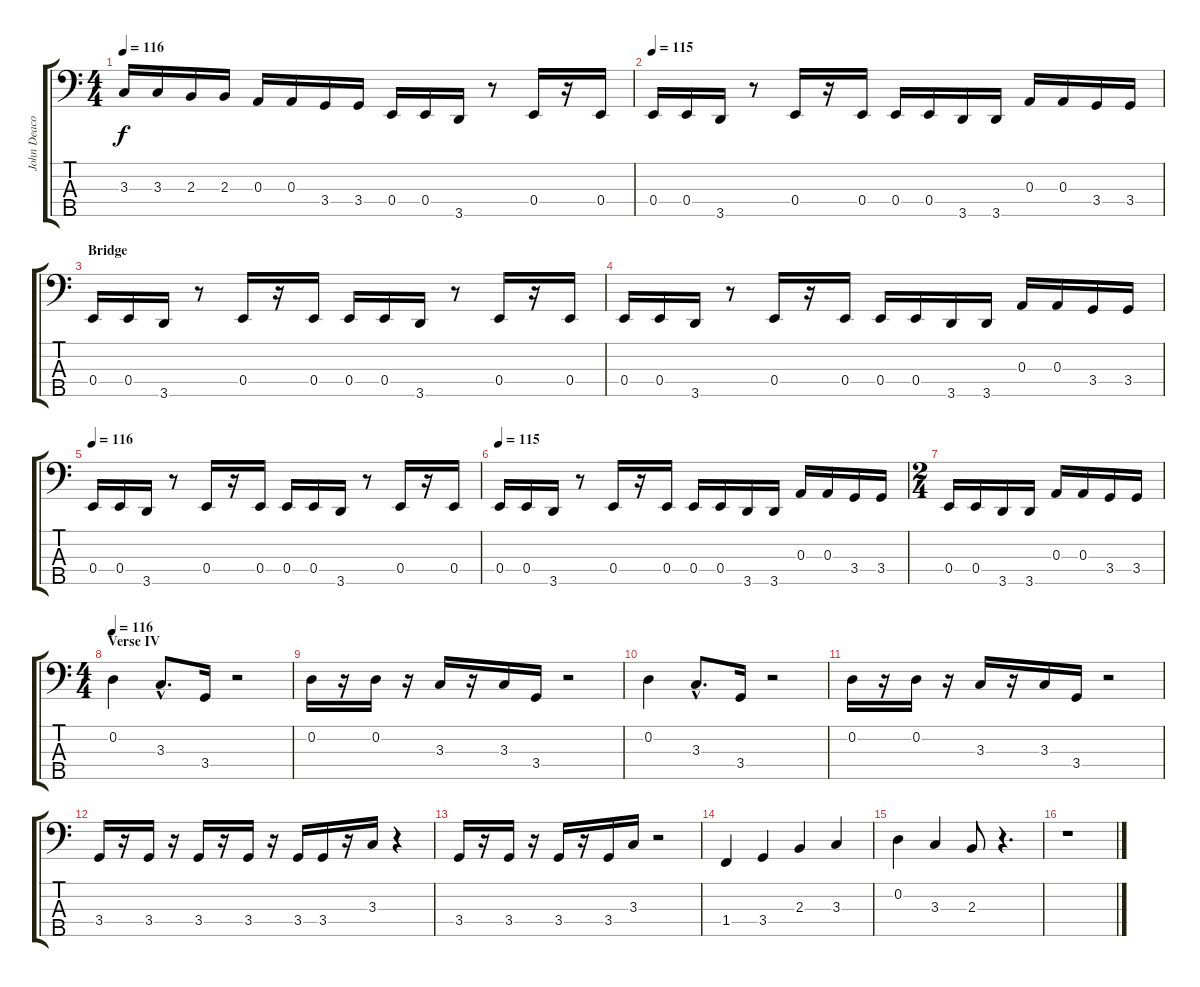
\track ("John Deacon" "John Deaco") {instrument synthbass1}
\staff {score tabs}
\tuning (G2 D2 A1 E1 B0) {hide}
\ts (4 4)
\tempo 116
\clef f4
\ks c
3.3.16{dy f} 3.3.16 2.3.16 2.3.16 0.3.16 0.3.16 3.4.16 3.4.16 0.4.16 0.4.16 3.5.16 r.8 0.4.16 r.16 0.4.16 |
\tempo 115
0.4.16 0.4.16 3.5.16 r.8 0.4.16 r.16 0.4.16 0.4.16 0.4.16 3.5.16 3.5.16 0.3.16 0.3.16 3.4.16 3.4.16 |
\section ("" "Bridge")
0.4.16 0.4.16 3.5.16 r.8 0.4.16 r.16 0.4.16 0.4.16 0.4.16 3.5.16 r.8 0.4.16 r.16 0.4.16 |
0.4.16 0.4.16 3.5.16 r.8 0.4.16 r.16 0.4.16 0.4.16 0.4.16 3.5.16 3.5.16 0.3.16 0.3.16 3.4.16 3.4.16 |
\tempo 116
0.4.16 0.4.16 3.5.16 r.8 0.4.16 r.16 0.4.16 0.4.16 0.4.16 3.5.16 r.8 0.4.16 r.16 0.4.16 |
\tempo 115
0.4.16 0.4.16 3.5.16 r.8 0.4.16 r.16 0.4.16 0.4.16 0.4.16 3.5.16 3.5.16 0.3.16 0.3.16 3.4.16 3.4.16 |
\ts (2 4)
0.4.16 0.4.16 3.5.16 3.5.16 0.3.16 0.3.16 3.4.16 3.4.16 |
\ts (4 4)
\section ("" "Verse IV")
\tempo 116
0.2.4 3.3{hac}.8{d} 3.4.16 r.2 |
0.2.16 r.16 0.2.16 r.16 3.3.16 r.16 3.3.16 3.4.16 r.2 |
0.2.4 3.3{hac}.8{d} 3.4.16 r.2 |
0.2.16 r.16 0.2.16 r.16 3.3.16 r.16 3.3.16 3.4.16 r.2 |
3.4.16 r.16 3.4.16 r.16 3.4.16 r.16 3.4.16 r.16 3.4.16 3.4.16 r.16 3.3.16 r.4 |
3.4.16 r.16 3.4.16 r.16 3.4.16 r.16 3.4.16 3.3.16 r.2 |
1.4.4 3.4.4 2.3.4 3.3.4 |
0.2.4 3.3.4 2.3.8 r.4{d} |
r.1
